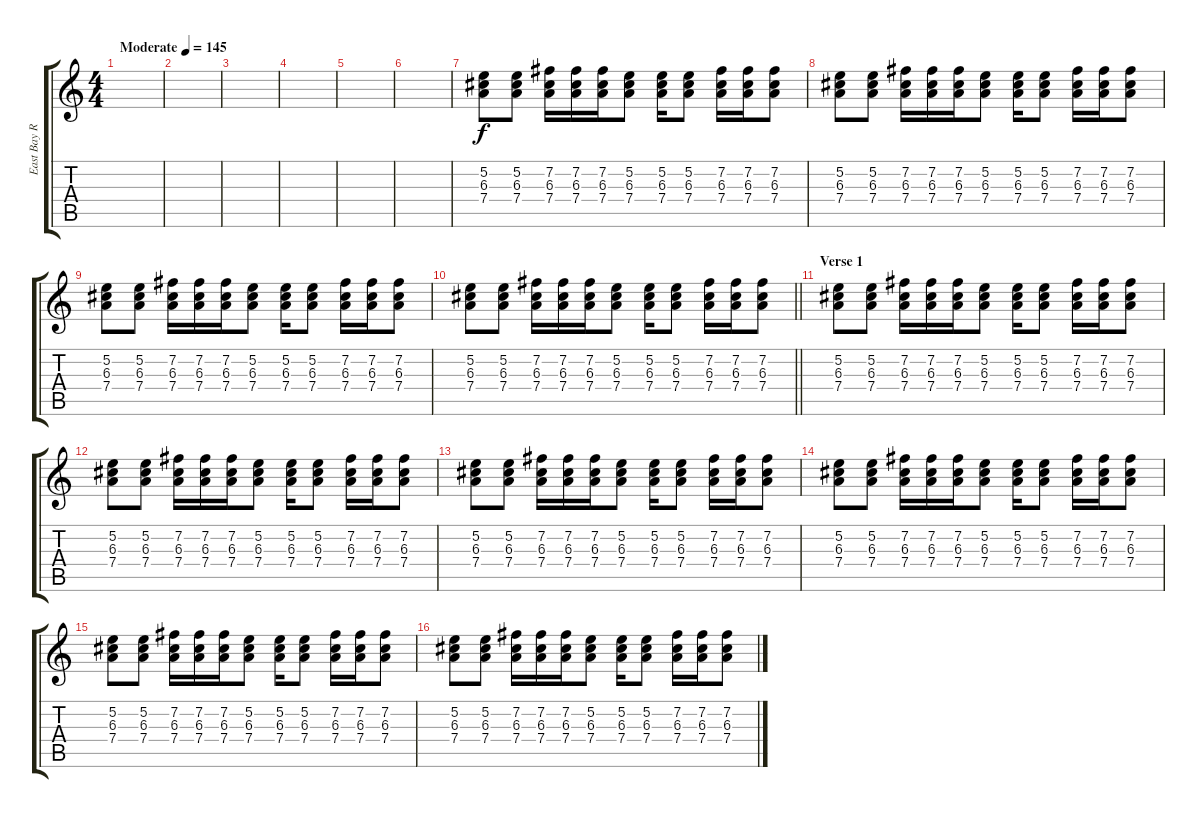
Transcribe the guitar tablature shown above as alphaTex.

\track ("East Bay Ray" "East Bay R") {instrument overdrivenguitar}
\staff {score tabs}
\tuning (E4 B3 G3 D3 A2 E2) {hide}
\ts (4 4)
\tempo (145 "Moderate")
\clef g2
\ks c
|
|
|
|
|
|
(5.2 6.3 7.4).8 (5.2 6.3 7.4).8 (7.2 6.3 7.4).16 (7.2 6.3 7.4).16 (7.2 6.3 7.4).16 (5.2 6.3 7.4).8 (5.2 6.3 7.4).16 (5.2 6.3 7.4).8 (7.2 6.3 7.4).16 (7.2 6.3 7.4).16 (7.2 6.3 7.4).8 |
(5.2 6.3 7.4).8 (5.2 6.3 7.4).8 (7.2 6.3 7.4).16 (7.2 6.3 7.4).16 (7.2 6.3 7.4).16 (5.2 6.3 7.4).8 (5.2 6.3 7.4).16 (5.2 6.3 7.4).8 (7.2 6.3 7.4).16 (7.2 6.3 7.4).16 (7.2 6.3 7.4).8 |
(5.2 6.3 7.4).8 (5.2 6.3 7.4).8 (7.2 6.3 7.4).16 (7.2 6.3 7.4).16 (7.2 6.3 7.4).16 (5.2 6.3 7.4).8 (5.2 6.3 7.4).16 (5.2 6.3 7.4).8 (7.2 6.3 7.4).16 (7.2 6.3 7.4).16 (7.2 6.3 7.4).8 |
\barLineRight lightlight
(5.2 6.3 7.4).8 (5.2 6.3 7.4).8 (7.2 6.3 7.4).16 (7.2 6.3 7.4).16 (7.2 6.3 7.4).16 (5.2 6.3 7.4).8 (5.2 6.3 7.4).16 (5.2 6.3 7.4).8 (7.2 6.3 7.4).16 (7.2 6.3 7.4).16 (7.2 6.3 7.4).8 |
\section ("" "Verse 1")
(5.2 6.3 7.4).8 (5.2 6.3 7.4).8 (7.2 6.3 7.4).16 (7.2 6.3 7.4).16 (7.2 6.3 7.4).16 (5.2 6.3 7.4).8 (5.2 6.3 7.4).16 (5.2 6.3 7.4).8 (7.2 6.3 7.4).16 (7.2 6.3 7.4).16 (7.2 6.3 7.4).8 |
(5.2 6.3 7.4).8 (5.2 6.3 7.4).8 (7.2 6.3 7.4).16 (7.2 6.3 7.4).16 (7.2 6.3 7.4).16 (5.2 6.3 7.4).8 (5.2 6.3 7.4).16 (5.2 6.3 7.4).8 (7.2 6.3 7.4).16 (7.2 6.3 7.4).16 (7.2 6.3 7.4).8 |
(5.2 6.3 7.4).8 (5.2 6.3 7.4).8 (7.2 6.3 7.4).16 (7.2 6.3 7.4).16 (7.2 6.3 7.4).16 (5.2 6.3 7.4).8 (5.2 6.3 7.4).16 (5.2 6.3 7.4).8 (7.2 6.3 7.4).16 (7.2 6.3 7.4).16 (7.2 6.3 7.4).8 |
(5.2 6.3 7.4).8 (5.2 6.3 7.4).8 (7.2 6.3 7.4).16 (7.2 6.3 7.4).16 (7.2 6.3 7.4).16 (5.2 6.3 7.4).8 (5.2 6.3 7.4).16 (5.2 6.3 7.4).8 (7.2 6.3 7.4).16 (7.2 6.3 7.4).16 (7.2 6.3 7.4).8 |
(5.2 6.3 7.4).8 (5.2 6.3 7.4).8 (7.2 6.3 7.4).16 (7.2 6.3 7.4).16 (7.2 6.3 7.4).16 (5.2 6.3 7.4).8 (5.2 6.3 7.4).16 (5.2 6.3 7.4).8 (7.2 6.3 7.4).16 (7.2 6.3 7.4).16 (7.2 6.3 7.4).8 |
(5.2 6.3 7.4).8 (5.2 6.3 7.4).8 (7.2 6.3 7.4).16 (7.2 6.3 7.4).16 (7.2 6.3 7.4).16 (5.2 6.3 7.4).8 (5.2 6.3 7.4).16 (5.2 6.3 7.4).8 (7.2 6.3 7.4).16 (7.2 6.3 7.4).16 (7.2 6.3 7.4).8
